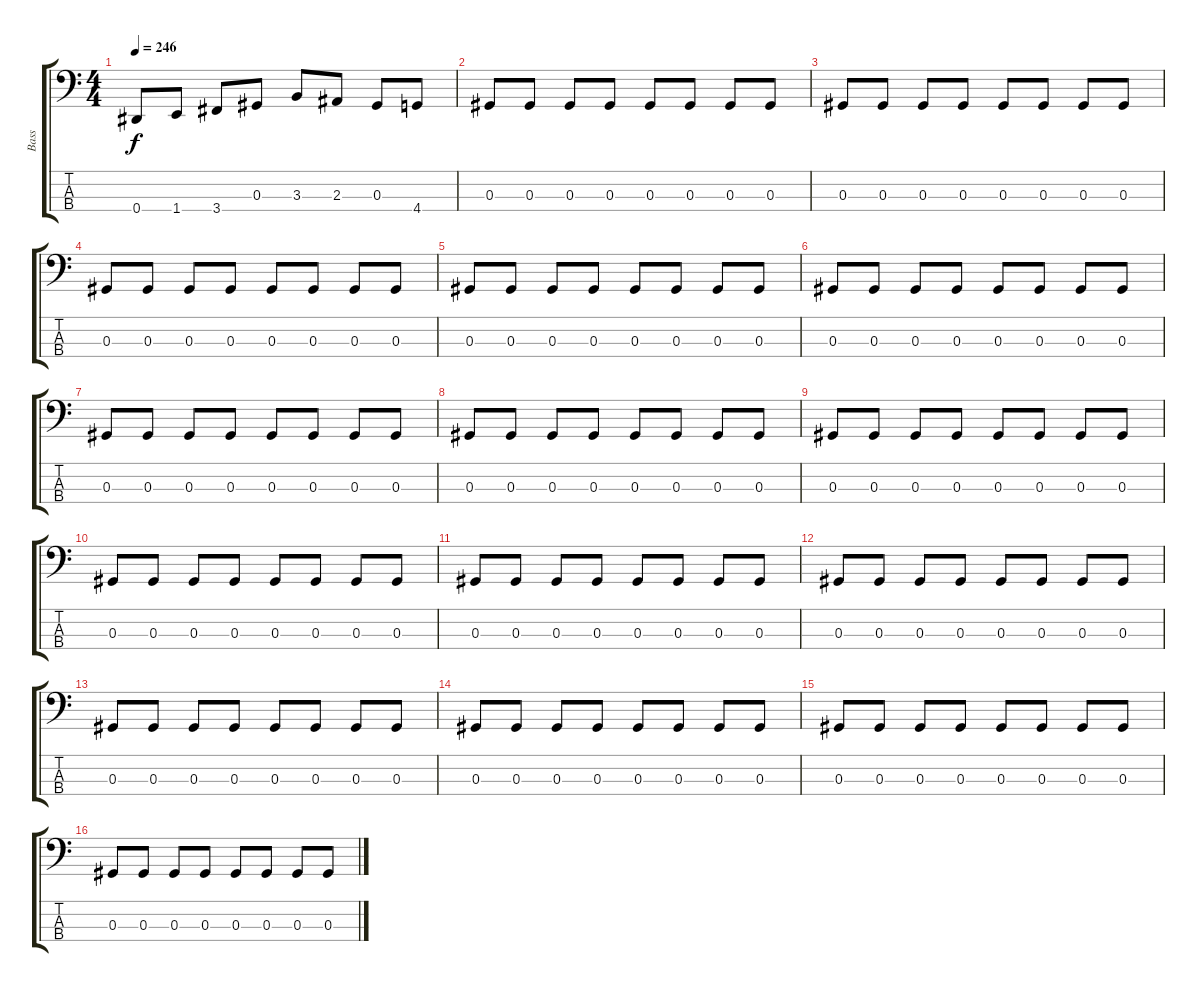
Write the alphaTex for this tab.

\track ("Bass" "Bass") {instrument electricbassfinger}
\staff {score tabs}
\tuning (Gb2 Db2 Ab1 Eb1) {hide}
\ts (4 4)
\tempo 246
\clef f4
\ks c
0.4.8{dy f} 1.4.8 3.4.8 0.3.8 3.3.8 2.3.8 0.3.8 4.4.8 |
0.3.8 0.3.8 0.3.8 0.3.8 0.3.8 0.3.8 0.3.8 0.3.8 |
0.3.8 0.3.8 0.3.8 0.3.8 0.3.8 0.3.8 0.3.8 0.3.8 |
0.3.8 0.3.8 0.3.8 0.3.8 0.3.8 0.3.8 0.3.8 0.3.8 |
0.3.8 0.3.8 0.3.8 0.3.8 0.3.8 0.3.8 0.3.8 0.3.8 |
0.3.8 0.3.8 0.3.8 0.3.8 0.3.8 0.3.8 0.3.8 0.3.8 |
0.3.8 0.3.8 0.3.8 0.3.8 0.3.8 0.3.8 0.3.8 0.3.8 |
0.3.8 0.3.8 0.3.8 0.3.8 0.3.8 0.3.8 0.3.8 0.3.8 |
0.3.8 0.3.8 0.3.8 0.3.8 0.3.8 0.3.8 0.3.8 0.3.8 |
0.3.8 0.3.8 0.3.8 0.3.8 0.3.8 0.3.8 0.3.8 0.3.8 |
0.3.8 0.3.8 0.3.8 0.3.8 0.3.8 0.3.8 0.3.8 0.3.8 |
0.3.8 0.3.8 0.3.8 0.3.8 0.3.8 0.3.8 0.3.8 0.3.8 |
0.3.8 0.3.8 0.3.8 0.3.8 0.3.8 0.3.8 0.3.8 0.3.8 |
0.3.8 0.3.8 0.3.8 0.3.8 0.3.8 0.3.8 0.3.8 0.3.8 |
0.3.8 0.3.8 0.3.8 0.3.8 0.3.8 0.3.8 0.3.8 0.3.8 |
0.3.8 0.3.8 0.3.8 0.3.8 0.3.8 0.3.8 0.3.8 0.3.8
